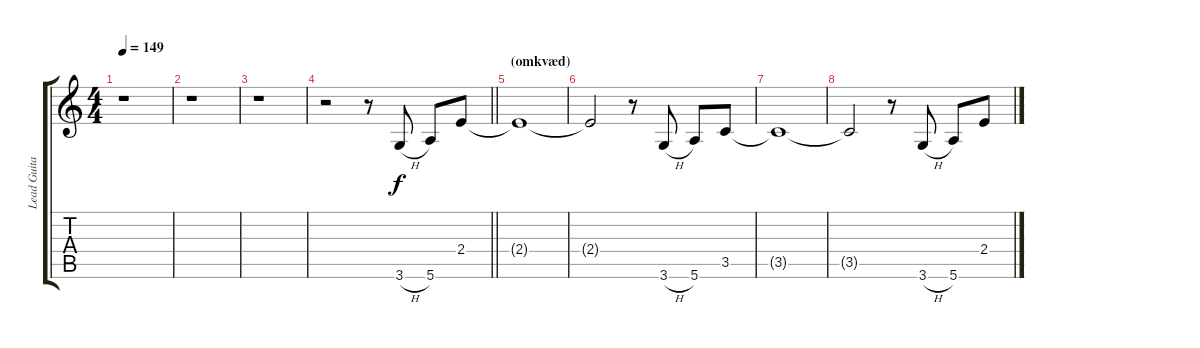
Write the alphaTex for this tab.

\track ("Lead Guitar - clean" "Lead Guita") {instrument electricguitarclean}
\staff {score tabs}
\tuning (E4 B3 G3 D3 A2 E2) {hide}
\ts (4 4)
\tempo 149
\clef g2
\ks c
r.1{dy f} |
r.1 |
r.1 |
\barLineRight lightlight
r.2 r.8 3.6{h}.8 5.6.8 2.4.8 |
\section ("" "(omkvæd)")
2.4{t}.1{volume 0} |
2.4{t}.2 r.8 3.6{h}.8 5.6.8 3.5.8 |
3.5{t}.1 |
3.5{t}.2 r.8 3.6{h}.8 5.6.8 2.4.8
